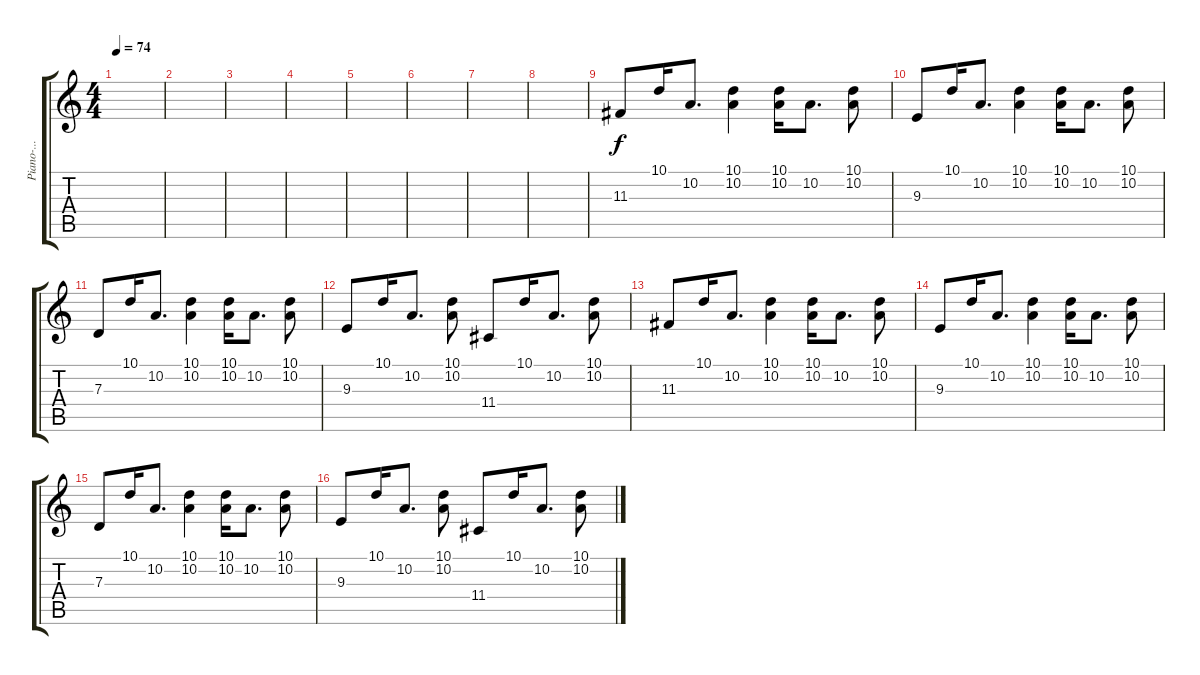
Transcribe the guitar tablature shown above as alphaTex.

\track ("Piano-..." "Piano-...") {instrument electricgrandpiano}
\staff {score tabs}
\tuning (E4 B3 G3 D3 A2 E2) {hide}
\ts (4 4)
\tempo 74
\clef g2
\ks c
|
|
|
|
|
|
|
|
11.3.8{volume 3 balance 11 instrument acousticgrandpiano} 10.1.16 10.2.8{d} (10.1 10.2).4 (10.1 10.2).16 10.2.8{d} (10.1 10.2).8 |
9.3.8 10.1.16 10.2.8{d} (10.1 10.2).4 (10.1 10.2).16 10.2.8{d} (10.1 10.2).8 |
7.3.8 10.1.16 10.2.8{d} (10.1 10.2).4 (10.1 10.2).16 10.2.8{d} (10.1 10.2).8 |
9.3.8 10.1.16 10.2.8{d} (10.1 10.2).8 11.4.8 10.1.16 10.2.8{d} (10.1 10.2).8 |
11.3.8 10.1.16 10.2.8{d} (10.1 10.2).4 (10.1 10.2).16 10.2.8{d} (10.1 10.2).8 |
9.3.8 10.1.16 10.2.8{d} (10.1 10.2).4 (10.1 10.2).16 10.2.8{d} (10.1 10.2).8 |
7.3.8 10.1.16 10.2.8{d} (10.1 10.2).4 (10.1 10.2).16 10.2.8{d} (10.1 10.2).8 |
9.3.8 10.1.16 10.2.8{d} (10.1 10.2).8 11.4.8 10.1.16 10.2.8{d} (10.1 10.2).8
